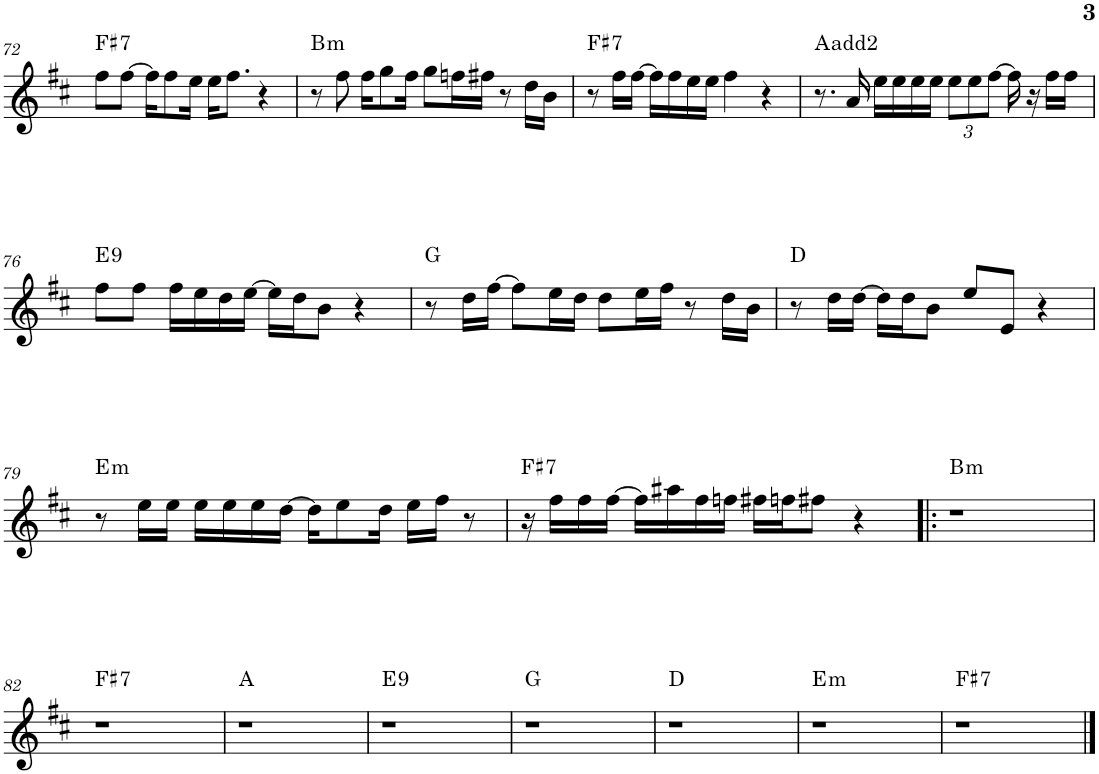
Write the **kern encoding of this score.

**kern	**harte
*part1	*part1
*staff1	*
*I"P1	*
!!LO:PB:g=z
*clefG2	*
*k[f#c#]	*
*b:	*
*M4/4	*
=72	=72
!	!LO:H:kt=7
8ff#\L	F#:7
[>8ff#\J	.
16ff#\KL]	.
8ff#\	.
16ee\Jk	.
16ee\KL	.
8.ff#\J	.
4r	.
=73	=73
!	!LO:H:kt=m
8r	B:min
8ff#\	.
16ff#\KL	.
8gg\	.
16ff#\Jk	.
8gg\L	.
16ffn\L	.
16ff#X\JJ	.
8r	.
16dd\LL	.
16b\JJ	.
=74	=74
!	!LO:H:kt=7
8r	F#:7
16ff#\LL	.
[>16ff#\JJ	.
16ff#\LL]	.
16ff#\	.
16ee\	.
16ee\JJ	.
4ff#\	.
4r	.
=75	=75
8.r	A:maj(2)
16a/	.
16ee\LL	.
16ee\	.
16ee\	.
16ee\JJ	.
*Xbrackettup	*
12ee\L	.
12ee\	.
[>12ff#\J	.
16ff#\]	.
16r	.
16ff#\LL	.
16ff#\JJ	.
!!LO:LB:g=z
=76	=76
!	!LO:H:kt=9
8ff#\L	E:9
8ff#\J	.
16ff#\LL	.
16ee\	.
16dd\	.
[>16ee\JJ	.
16ee\LL]	.
16dd\J	.
8b\J	.
4r	.
=77	=77
8r	G:maj
16dd\LL	.
[>16ff#\JJ	.
8ff#\L]	.
16ee\L	.
16dd\JJ	.
8dd\L	.
16ee\L	.
16ff#\JJ	.
8r	.
16dd\LL	.
16b\JJ	.
=78	=78
8r	D:maj
16dd\LL	.
[>16dd\JJ	.
16dd\LL]	.
16dd\J	.
8b\J	.
8ee/L	.
8e/J	.
4r	.
!!LO:LB:g=z
=79	=79
!	!LO:H:kt=m
8r	E:min
16ee\LL	.
16ee\JJ	.
16ee\LL	.
16ee\	.
16ee\	.
[>16dd\JJ	.
16dd\KL]	.
8ee\	.
16dd\Jk	.
16ee\LL	.
16ff#\JJ	.
8r	.
=80	=80
!	!LO:H:kt=7
16r	F#:7
16ff#\LL	.
16ff#\	.
[>16ff#\JJ	.
16ff#\LL]	.
16aa#X\	.
16ff#\	.
16ffn\JJ	.
16ff#X\LL	.
16ffn\J	.
8ff#X\J	.
4r	.
=81!|:	=81!|:
!	!LO:H:kt=m
1r	B:min
!!LO:LB:g=z
=82	=82
!	!LO:H:kt=7
1r	F#:7
=83	=83
1r	A:maj
=84	=84
!	!LO:H:kt=9
1r	E:9
=85	=85
1r	G:maj
=86	=86
1r	D:maj
=87	=87
!	!LO:H:kt=m
1r	E:min
=88	=88
!	!LO:H:kt=7
1r	F#:7
==	==
*-	*-
